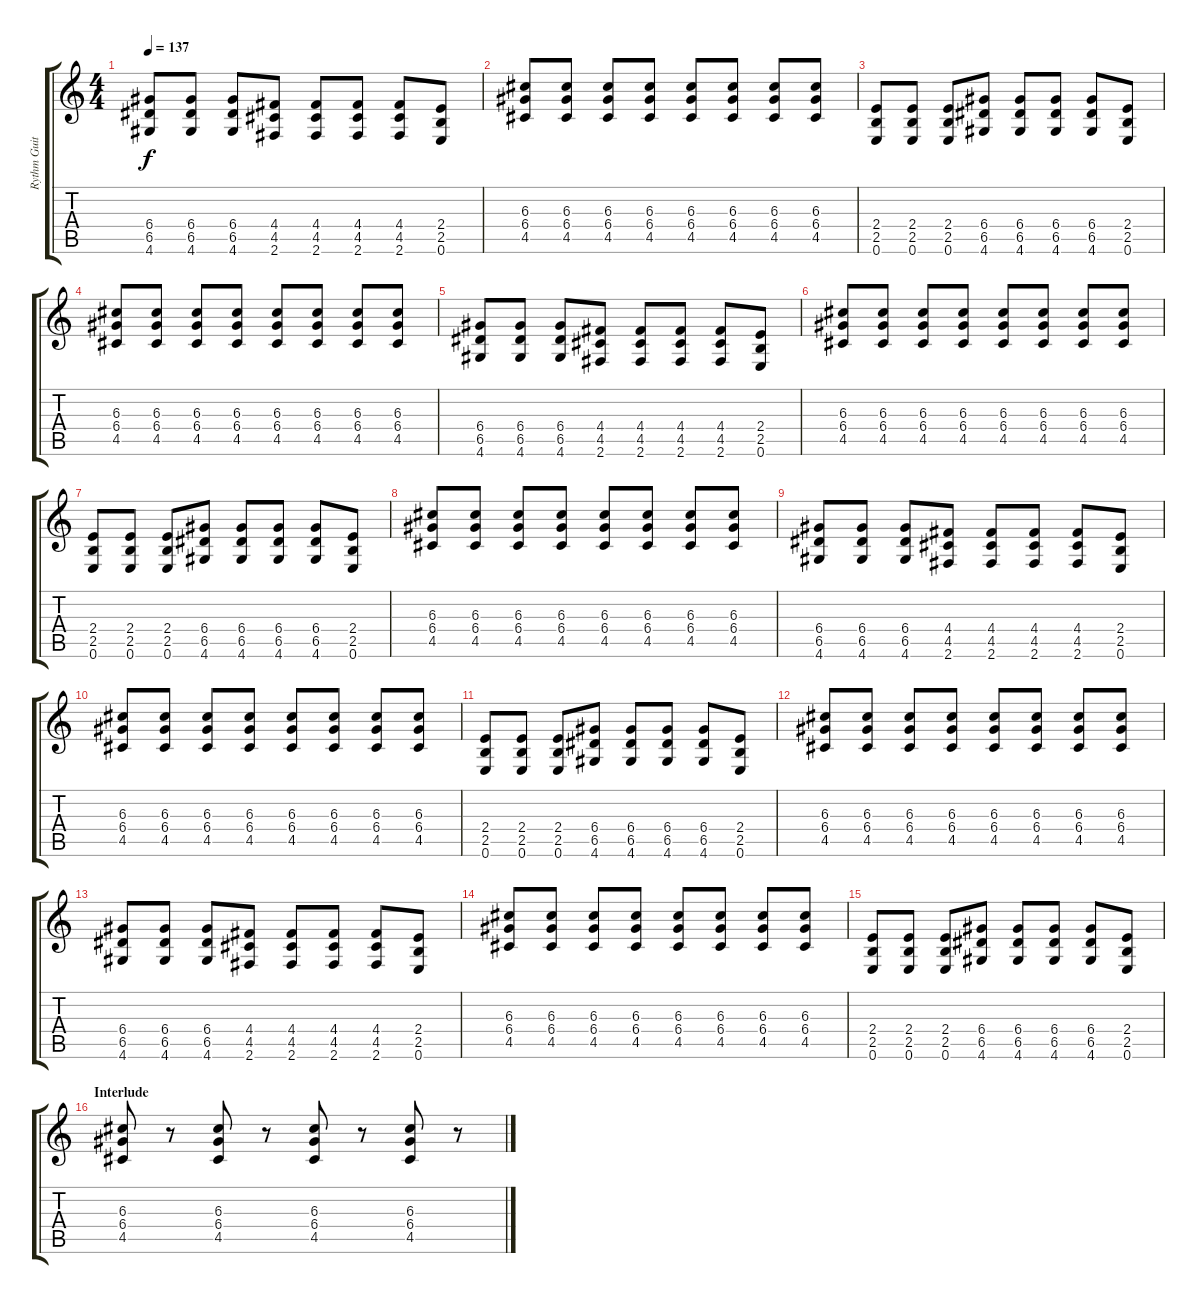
\track ("Rythm Guitar (Safwan)" "Rythm Guit") {instrument distortionguitar}
\staff {score tabs}
\tuning (E4 B3 G3 D3 A2 E2) {hide}
\ts (4 4)
\tempo 137
\clef g2
\ks c
(6.4 6.5 4.6).8{dy f} (6.4 6.5 4.6).8 (6.4 6.5 4.6).8 (4.4 4.5 2.6).8 (4.4 4.5 2.6).8 (4.4 4.5 2.6).8 (4.4 4.5 2.6).8 (2.4 2.5 0.6).8 |
(6.3 6.4 4.5).8 (6.3 6.4 4.5).8 (6.3 6.4 4.5).8 (6.3 6.4 4.5).8 (6.3 6.4 4.5).8 (6.3 6.4 4.5).8 (6.3 6.4 4.5).8 (6.3 6.4 4.5).8 |
(2.4 2.5 0.6).8 (2.4 2.5 0.6).8 (2.4 2.5 0.6).8 (6.4 6.5 4.6).8 (6.4 6.5 4.6).8 (6.4 6.5 4.6).8 (6.4 6.5 4.6).8 (2.4 2.5 0.6).8 |
(6.3 6.4 4.5).8 (6.3 6.4 4.5).8 (6.3 6.4 4.5).8 (6.3 6.4 4.5).8 (6.3 6.4 4.5).8 (6.3 6.4 4.5).8 (6.3 6.4 4.5).8 (6.3 6.4 4.5).8 |
(6.4 6.5 4.6).8 (6.4 6.5 4.6).8 (6.4 6.5 4.6).8 (4.4 4.5 2.6).8 (4.4 4.5 2.6).8 (4.4 4.5 2.6).8 (4.4 4.5 2.6).8 (2.4 2.5 0.6).8 |
(6.3 6.4 4.5).8 (6.3 6.4 4.5).8 (6.3 6.4 4.5).8 (6.3 6.4 4.5).8 (6.3 6.4 4.5).8 (6.3 6.4 4.5).8 (6.3 6.4 4.5).8 (6.3 6.4 4.5).8 |
(2.4 2.5 0.6).8 (2.4 2.5 0.6).8 (2.4 2.5 0.6).8 (6.4 6.5 4.6).8 (6.4 6.5 4.6).8 (6.4 6.5 4.6).8 (6.4 6.5 4.6).8 (2.4 2.5 0.6).8 |
(6.3 6.4 4.5).8 (6.3 6.4 4.5).8 (6.3 6.4 4.5).8 (6.3 6.4 4.5).8 (6.3 6.4 4.5).8 (6.3 6.4 4.5).8 (6.3 6.4 4.5).8 (6.3 6.4 4.5).8 |
(6.4 6.5 4.6).8 (6.4 6.5 4.6).8 (6.4 6.5 4.6).8 (4.4 4.5 2.6).8 (4.4 4.5 2.6).8 (4.4 4.5 2.6).8 (4.4 4.5 2.6).8 (2.4 2.5 0.6).8 |
(6.3 6.4 4.5).8 (6.3 6.4 4.5).8 (6.3 6.4 4.5).8 (6.3 6.4 4.5).8 (6.3 6.4 4.5).8 (6.3 6.4 4.5).8 (6.3 6.4 4.5).8 (6.3 6.4 4.5).8 |
(2.4 2.5 0.6).8 (2.4 2.5 0.6).8 (2.4 2.5 0.6).8 (6.4 6.5 4.6).8 (6.4 6.5 4.6).8 (6.4 6.5 4.6).8 (6.4 6.5 4.6).8 (2.4 2.5 0.6).8 |
(6.3 6.4 4.5).8 (6.3 6.4 4.5).8 (6.3 6.4 4.5).8 (6.3 6.4 4.5).8 (6.3 6.4 4.5).8 (6.3 6.4 4.5).8 (6.3 6.4 4.5).8 (6.3 6.4 4.5).8 |
(6.4 6.5 4.6).8 (6.4 6.5 4.6).8 (6.4 6.5 4.6).8 (4.4 4.5 2.6).8 (4.4 4.5 2.6).8 (4.4 4.5 2.6).8 (4.4 4.5 2.6).8 (2.4 2.5 0.6).8 |
(6.3 6.4 4.5).8 (6.3 6.4 4.5).8 (6.3 6.4 4.5).8 (6.3 6.4 4.5).8 (6.3 6.4 4.5).8 (6.3 6.4 4.5).8 (6.3 6.4 4.5).8 (6.3 6.4 4.5).8 |
(2.4 2.5 0.6).8 (2.4 2.5 0.6).8 (2.4 2.5 0.6).8 (6.4 6.5 4.6).8 (6.4 6.5 4.6).8 (6.4 6.5 4.6).8 (6.4 6.5 4.6).8 (2.4 2.5 0.6).8 |
\section ("" "Interlude")
(6.3 6.4 4.5).8 r.8 (6.3 6.4 4.5).8 r.8 (6.3 6.4 4.5).8 r.8 (6.3 6.4 4.5).8 r.8
